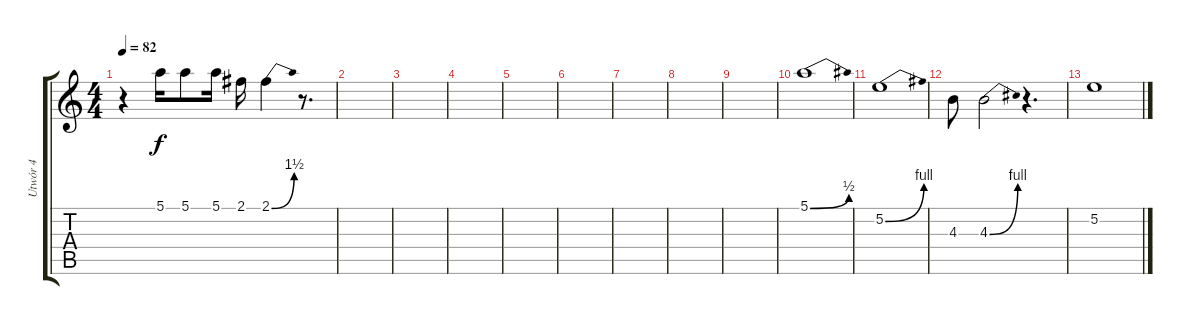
\track ("Utwór 4" "Utwór 4") {instrument electricguitarjazz}
\staff {score tabs}
\tuning (E4 B3 G3 D3 A2 E2) {hide}
\ts (4 4)
\tempo 82
\clef g2
\ks c
r.4{dy mp} 5.1.16{dy f} 5.1.8 5.1.16 2.1.16 2.1{be (bend 0 0 60 6)}.4 r.8{d} |
|
|
|
|
|
|
|
|
5.1{be (bend 0 0 60 2)}.1 |
5.2{be (bend 0 0 60 4)}.1 |
4.3.8 4.3{be (bend 0 0 60 4)}.2 r.4{d} |
5.2.1
